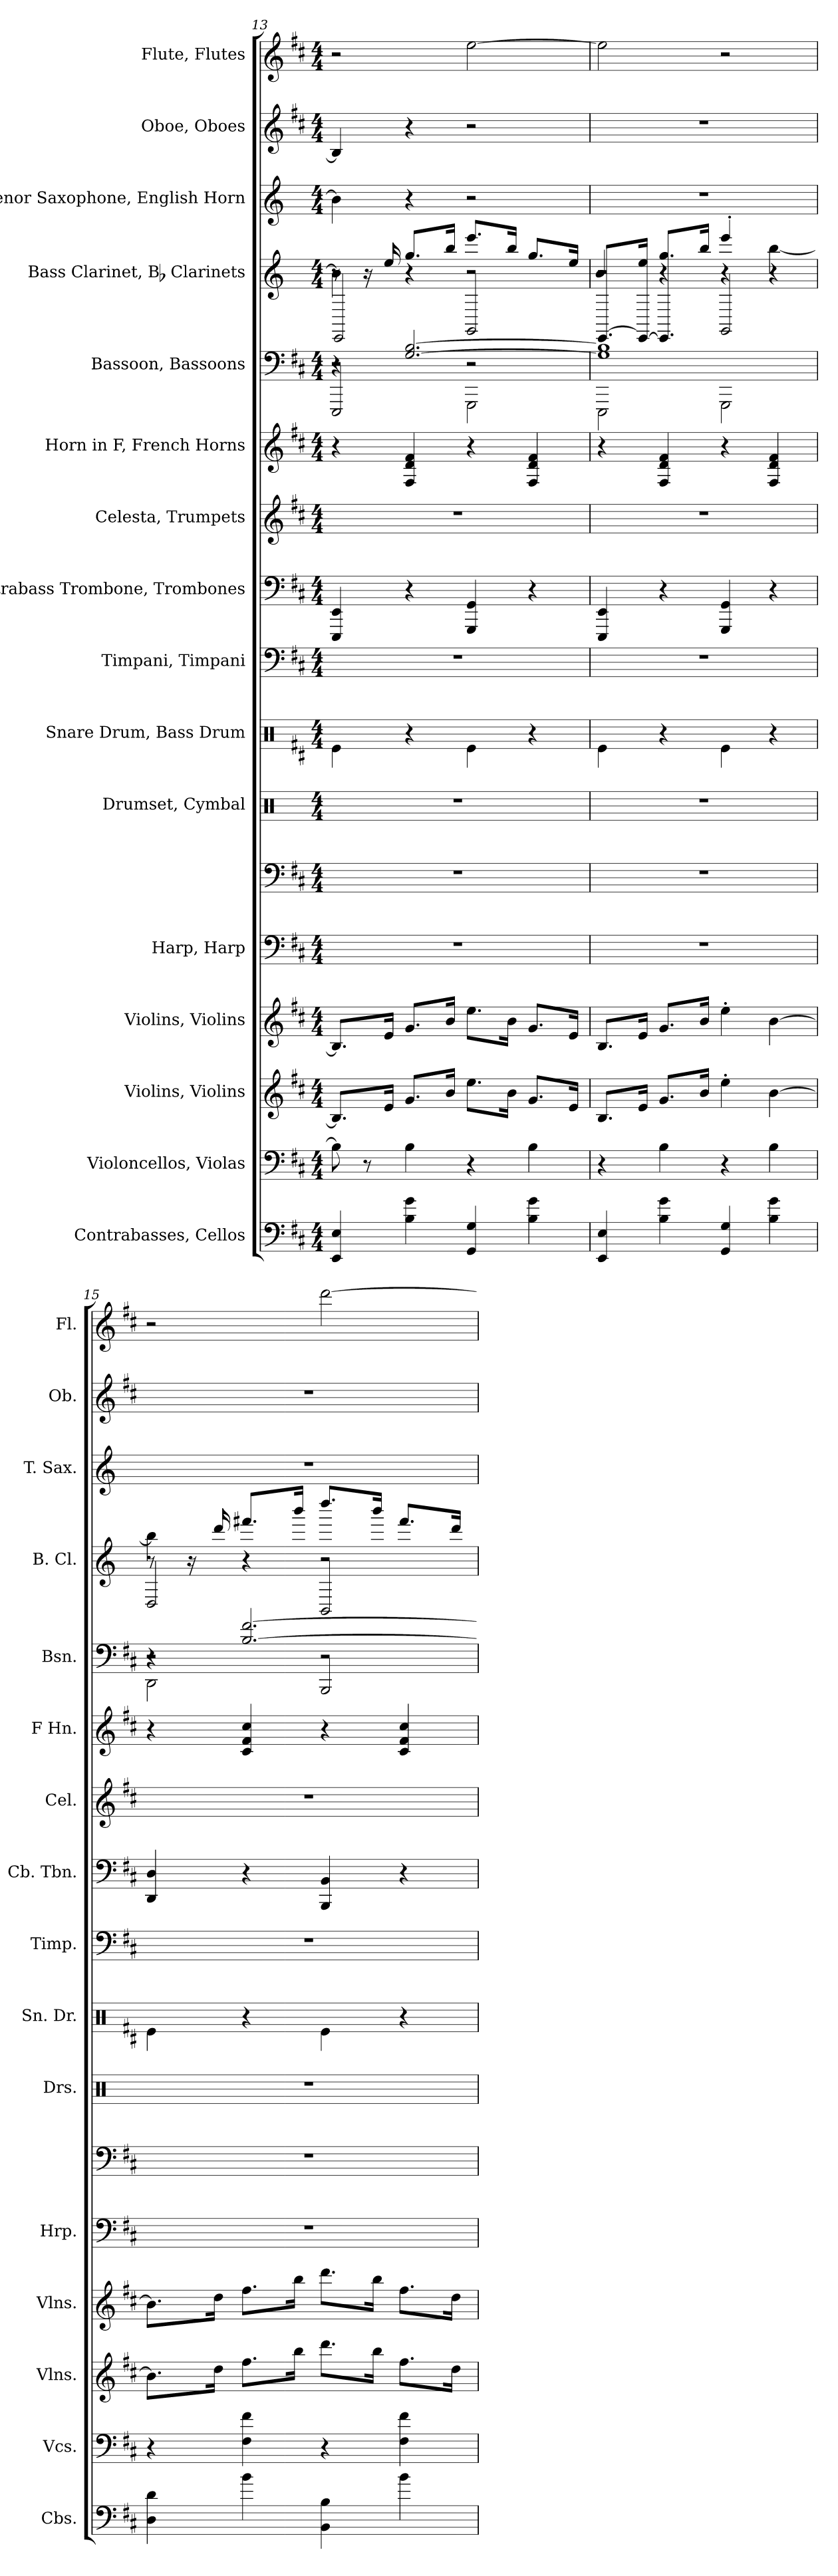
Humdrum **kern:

**kern	**kern	**kern	**kern	**kern	**kern	**kern	**kern	**kern	**kern	**kern	**kern	**kern	**kern	**kern	**kern	**kern
*part16	*part15	*part14	*part13	*part12	*part12	*part11	*part10	*part9	*part8	*part7	*part6	*part5	*part4	*part3	*part2	*part1
*staff17	*staff16	*staff15	*staff14	*staff13	*staff12	*staff11	*staff10	*staff9	*staff8	*staff7	*staff6	*staff5	*staff4	*staff3	*staff2	*staff1
*I"Contrabasses, Cellos	*I"Violoncellos, Violas	*I"Violins, Violins	*I"Violins, Violins	*I"Harp, Harp	*	*I"Drumset, Cymbal	*I"Snare Drum, Bass Drum	*I"Timpani, Timpani	*I"Contrabass Trombone, Trombones	*I"Celesta, Trumpets	*I"Horn in F, French Horns	*I"Bassoon, Bassoons	*I"Bass Clarinet, B-flat Clarinets	*I"Tenor Saxophone, English Horn	*I"Oboe, Oboes	*I"Flute, Flutes
*I'Cbs.	*I'Vcs.	*I'Vlns.	*I'Vlns.	*I'Hrp.	*	*I'Drs.	*I'Sn. Dr.	*I'Timp.	*I'Cb. Tbn.	*I'Cel.	*I'F Hn.	*I'Bsn.	*I'B. Cl.	*I'T. Sax.	*I'Ob.	*I'Fl.
!!LO:PB:g=z
*clefF4	*clefF4	*clefG2	*clefG2	*clefF4	*clefF4	*clefX	*clefX	*clefF4	*clefF4	*clefG2	*clefG2	*clefF4	*clefG2	*clefG2	*clefG2	*clefG2
*ITrd7c12	*	*	*	*	*	*	*	*	*	*ITrd-7c-12	*ITrd4c7	*	*ITrd8c14	*ITrd8c14	*	*
*k[f#c#]	*k[f#c#]	*k[f#c#]	*k[f#c#]	*k[f#c#]	*k[f#c#]	*k[]	*k[f#c#]	*k[f#c#]	*k[f#c#]	*k[f#c#]	*k[f#]	*k[f#c#]	*k[]	*k[]	*k[f#c#]	*k[f#c#]
*M4/4	*M4/4	*M4/4	*M4/4	*M4/4	*M4/4	*M4/4	*M4/4	*M4/4	*M4/4	*M4/4	*M4/4	*M4/4	*M4/4	*M4/4	*M4/4	*M4/4
=13	=13	=13	=13	=13	=13	=13	=13	=13	=13	=13	=13	=13	=13	=13	=13	=13
*	*	*	*	*	*	*	*	*	*	*	*	*^	*^	*	*	*
*	*	*	*	*	*	*	*	*	*	*	*	*	*^	*	*^	*	*	*
4EEE/ 4EE/	8B\]	8.B/L]	8.B/L]	1r	1r	1r	4Re\	1r	4EEE/ 4EE/	1r	4r	4r	2r	2EEE/	8r	4B\]	2EEE/	4B\]	4B/]	2r
.	8r	.	.	.	.	.	.	.	.	.	.	.	.	.	16r	.	.	.	.	.
.	.	16e/Jk	16e/Jk	.	.	.	.	.	.	.	.	.	.	.	16e/	.	.	.	.	.
4BB\ 4G\	4B\	8.g/L	8.g/L	.	.	.	4r	.	4r	.	4BB/ 4G/ 4B/	[2.G/ [2.B/	.	.	8.g/L	4r	.	4r	4r	.
.	.	16b/Jk	16b/Jk	.	.	.	.	.	.	.	.	.	.	.	16b/Jk	.	.	.	.	.
4GGG/ 4GG/	4r	8.ee\L	8.ee\L	.	.	.	4Re\	.	4GGG/ 4GG/	.	4r	.	2GGG\	2r	8.ee/L	2r	2GGG/	2r	2r	[2ee\
.	.	16b\Jk	16b\Jk	.	.	.	.	.	.	.	.	.	.	.	16b/Jk	.	.	.	.	.
4BB\ 4G\	4B\	8.g/L	8.g/L	.	.	.	4r	.	4r	.	4BB/ 4G/ 4B/	.	.	.	8.g/L	.	.	.	.	.
.	.	16e/Jk	16e/Jk	.	.	.	.	.	.	.	.	.	.	.	16e/Jk	.	.	.	.	.
*	*	*	*	*	*	*	*	*	*	*	*	*	*v	*v	*	*	*	*	*	*
=14	=14	=14	=14	=14	=14	=14	=14	=14	=14	=14	=14	=14	=14	=14	=14	=14	=14	=14	=14
4EEE/ 4EE/	4r	8.B/L	8.B/L	1r	1r	1r	4Re\	1r	4EEE/ 4EE/	1r	4r	1G] 1B]	2EEE\	[8.EEE/L	2r	4B/	1r	1r	2ee\]
.	.	16e/Jk	16e/Jk	.	.	.	.	.	.	.	.	.	.	16EEE/_ 16e/Jk	.	.	.	.	.
4BB\ 4G\	4B\	8.g/L	8.g/L	.	.	.	4r	.	4r	.	4BB/ 4G/ 4B/	.	.	8.EEE/] 8.g/L	.	4r	.	.	.
.	.	16b/Jk	16b/Jk	.	.	.	.	.	.	.	.	.	.	16b/Jk	.	.	.	.	.
4GGG/ 4GG/	4r	4ee'\	4ee'\	.	.	.	4Re\	.	4GGG/ 4GG/	.	4r	.	2GGG\	4ee'/	4r	2GGG/	.	.	2r
4BB\ 4G\	4B\	[4b\	[4b\	.	.	.	4r	.	4r	.	4BB/ 4G/ 4B/	.	.	4r	[4b\	.	.	.	.
=15	=15	=15	=15	=15	=15	=15	=15	=15	=15	=15	=15	=15	=15	=15	=15	=15	=15	=15	=15
*	*	*	*	*	*	*	*	*	*	*	*	*	*^	*	*	*	*	*	*
4DD\ 4D\	4r	8.b\L]	8.b\L]	1r	1r	1r	4Re\	1r	4DD/ 4D/	1r	4r	4r	2DD\	2r	8r	4b\]	2DD/	1r	1r	2r
.	.	.	.	.	.	.	.	.	.	.	.	.	.	.	16r	.	.	.	.	.
.	.	16dd\Jk	16dd\Jk	.	.	.	.	.	.	.	.	.	.	.	16dd/	.	.	.	.	.
4B\	4F#\ 4f#\	8.ff#\L	8.ff#\L	.	.	.	4r	.	4r	.	4F#/ 4B/ 4f#/	[2.B/ [2.f#/	.	.	8.ff#X/L	4r	.	.	.	.
.	.	16bb\Jk	16bb\Jk	.	.	.	.	.	.	.	.	.	.	.	16bb/Jk	.	.	.	.	.
4BBB\ 4BB\	4r	8.ddd\L	8.ddd\L	.	.	.	4Re\	.	4BBB/ 4BB/	.	4r	.	2r	2BBB/	8.ddd/L	2r	2BBB/	.	.	[2ddd\
.	.	16bb\Jk	16bb\Jk	.	.	.	.	.	.	.	.	.	.	.	16bb/Jk	.	.	.	.	.
4B\	4F#\ 4f#\	8.ff#\L	8.ff#\L	.	.	.	4r	.	4r	.	4F#/ 4B/ 4f#/	.	.	.	8.ff#/L	.	.	.	.	.
.	.	16dd\Jk	16dd\Jk	.	.	.	.	.	.	.	.	.	.	.	16dd/Jk	.	.	.	.	.
*	*	*	*	*	*	*	*	*	*	*	*	*v	*v	*v	*	*	*	*	*	*
*	*	*	*	*	*	*	*	*	*	*	*	*	*v	*v	*v	*	*	*
=	=	=	=	=	=	=	=	=	=	=	=	=	=	=	=	=
*-	*-	*-	*-	*-	*-	*-	*-	*-	*-	*-	*-	*-	*-	*-	*-	*-
